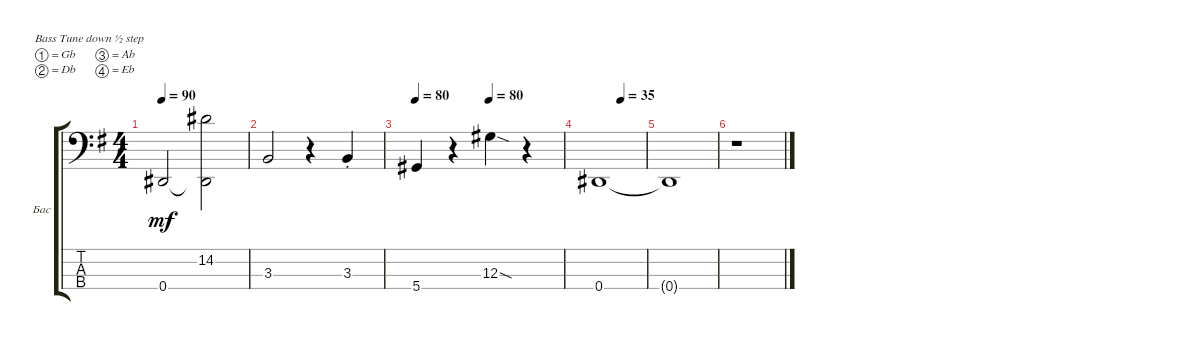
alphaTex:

\bracketExtendMode groupsimilarinstruments
\firstSystemTrackNameOrientation horizontal
\otherSystemsTrackNameOrientation horizontal
\track ("Алик Грановский" "Бас") {instrument electricbassfinger}
\staff {score tabs}
\tuning (Gb2 Db2 Ab1 Eb1)
\ts (4 4)
\tempo 90
\clef f4
\ks eminor
0.4.2{dy mf} (14.2 0.4{t}).2 |
3.3.2 r.4 3.3{st}.4 |
\tempo 80
\tempo (80 0.5)
5.4.4 r.4 12.3{sod}.4 r.4 |
\tempo (35 0.484375)
0.4.1 |
0.4{t}.1 |
r.1
